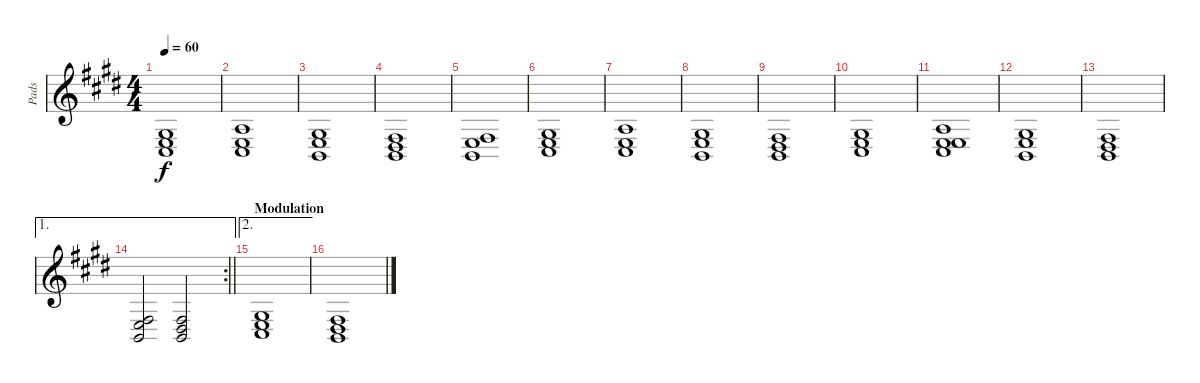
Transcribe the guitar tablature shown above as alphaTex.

\track ("Pads" "Pads") {instrument pad4choir}
\staff {score}
\tuning (E4 B3 G3 D3 A2 E2) {hide}
\ts (4 4)
\tempo 60
\clef g2
\ks e
(1.3 2.4 4.5).1{dy f} |
(2.3 2.4 4.5).1 |
(1.3 2.4 2.5).1 |
(4.4 6.5 7.6).1 |
(4.4 7.5 7.6).1 |
(1.3 2.4 4.5).1 |
(2.3 2.4 4.5).1 |
(1.3 2.4 2.5).1 |
(4.4 6.5 7.6).1 |
(1.3 2.4 4.5).1 |
(2.3 2.4 7.5 9.6).1 |
(1.3 2.4 2.5).1 |
(4.4 6.5 7.6).1 |
\ae 1
\rc 2
\barLineRight lightlight
(4.4 7.5 7.6).2 (4.4 6.5 7.6).2 |
\ae 2
\section ("" "Modulation")
(1.3 2.4 4.5).1 |
(4.4 6.5 7.6).1
